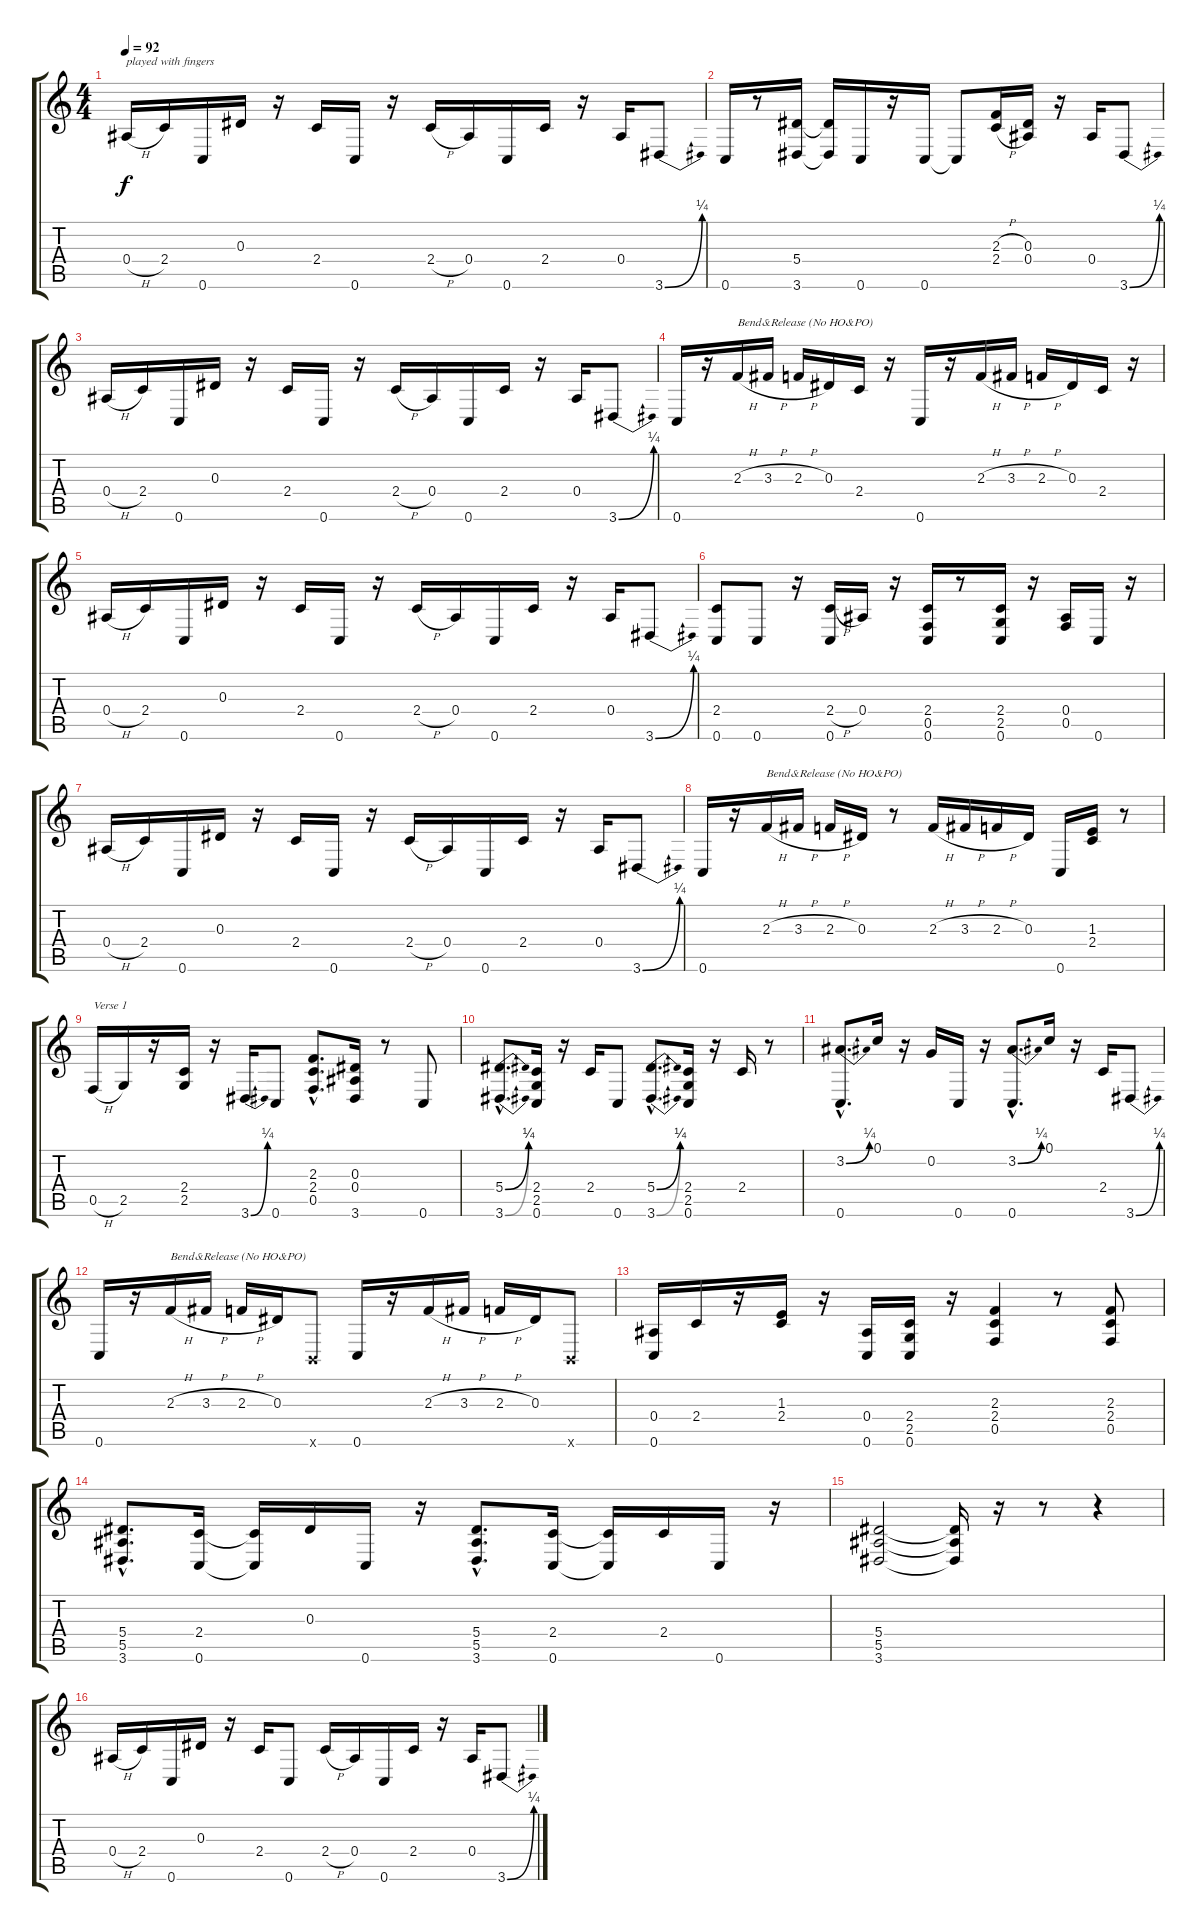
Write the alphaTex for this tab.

\track "" {instrument overdrivenguitar}
\staff {score tabs}
\tuning (C4 G3 Eb3 Bb2 F2 C2) {hide}
\ts (4 4)
\tempo 92
\clef g2
\ks c
0.4{h}.16{txt "played with fingers" dy f instrument overdrivenguitar} 2.4.16 0.6.16 0.3.16 r.16 2.4.16 0.6.16 r.16 2.4{h}.16 0.4.16 0.6.16 2.4.16 r.16 0.4.16 3.6{be (bend 0 0 60 1)}.8 |
0.6.16 r.8 (5.4 3.6).16 (5.4{t} 3.6{t}).16 0.6.16 r.16 0.6.16 0.6{t}.8 (2.3{h} 2.4{h}).16 (0.3 0.4).16 r.16 0.4.16 3.6{be (bend 0 0 60 1)}.8 |
0.4{h}.16 2.4.16 0.6.16 0.3.16 r.16 2.4.16 0.6.16 r.16 2.4{h}.16 0.4.16 0.6.16 2.4.16 r.16 0.4.16 3.6{be (bend 0 0 60 1)}.8 |
0.6.16 r.16 2.3{h}.16{txt "Bend&Release (No HO&PO)"} 3.3{h}.16 2.3{h}.16 0.3.16 2.4.16 r.16 0.6.16 r.16 2.3{h}.16 3.3{h}.16 2.3{h}.16 0.3.16 2.4.16 r.16 |
0.4{h}.16 2.4.16 0.6.16 0.3.16 r.16 2.4.16 0.6.16 r.16 2.4{h}.16 0.4.16 0.6.16 2.4.16 r.16 0.4.16 3.6{be (bend 0 0 60 1)}.8 |
(2.4 0.6).8 0.6.8 r.16 (2.4{h} 0.6).16 0.4.16 r.16 (2.4 0.5 0.6).16 r.8 (2.4 2.5 0.6).16 r.16 (0.4 0.5).16 0.6.16 r.16 |
0.4{h}.16 2.4.16 0.6.16 0.3.16 r.16 2.4.16 0.6.16 r.16 2.4{h}.16 0.4.16 0.6.16 2.4.16 r.16 0.4.16 3.6{be (bend 0 0 60 1)}.8 |
0.6.16 r.16 2.3{h}.16{txt "Bend&Release (No HO&PO)"} 3.3{h}.16 2.3{h}.16 0.3.16 r.8 2.3{h}.16 3.3{h}.16 2.3{h}.16 0.3.16 0.6.16 (1.3 2.4).16 r.8 |
0.5{h}.16{txt "Verse 1"} 2.5.16 r.16 (2.4 2.5).16 r.16 3.6{be (bend 0 0 60 1)}.16 0.6.8 (2.3{hac} 2.4{hac} 0.5{hac}).8{d} (0.3 0.4 3.6).16 r.8 0.6.8 |
(5.4{be (bend 0 0 60 1) hac} 3.6{be (bend 0 0 60 1) hac}).8{d} (2.4 2.5 0.6).16 r.16 2.4.16 0.6.8 (5.4{be (bend 0 0 60 1) hac} 3.6{be (bend 0 0 60 1) hac}).8{d} (2.4 2.5 0.6).16 r.16 2.4.16 r.8 |
(3.2{be (bend 0 0 60 1) hac} 0.6{hac}).8{d} 0.1.16 r.16 0.2.16 0.6.16 r.16 (3.2{be (bend 0 0 60 1) hac} 0.6{hac}).8{d} 0.1.16 r.16 2.4.16 3.6{be (bend 0 0 60 1)}.8 |
0.6.16 r.16 2.3{h}.16{txt "Bend&Release (No HO&PO)"} 3.3{h}.16 2.3{h}.16 0.3.16 -1.6{x}.8 0.6.16 r.16 2.3{h}.16 3.3{h}.16 2.3{h}.16 0.3.16 -1.6{x}.8 |
(0.4 0.6).16 2.4.16 r.16 (1.3 2.4).16 r.16 (0.4 0.6).16 (2.4 2.5 0.6).16 r.16 (2.3 2.4 0.5).4 r.8 (2.3 2.4 0.5).8 |
(5.4{hac} 5.5{hac} 3.6{hac}).8{d} (2.4 0.6).16 (2.4{t} 0.6{t}).16 0.3.16 0.6.16 r.16 (5.4{hac} 5.5{hac} 3.6{hac}).8{d} (2.4 0.6).16 (2.4{t} 0.6{t}).16 2.4.16 0.6.16 r.16 |
(5.4 5.5 3.6).2 (5.4{t} 5.5{t} 3.6{t}).16 r.16 r.8 r.4 |
0.4{h}.16 2.4.16 0.6.16 0.3.16 r.16 2.4.16 0.6.8 2.4{h}.16 0.4.16 0.6.16 2.4.16 r.16 0.4.16 3.6{be (bend 0 0 60 1)}.8
